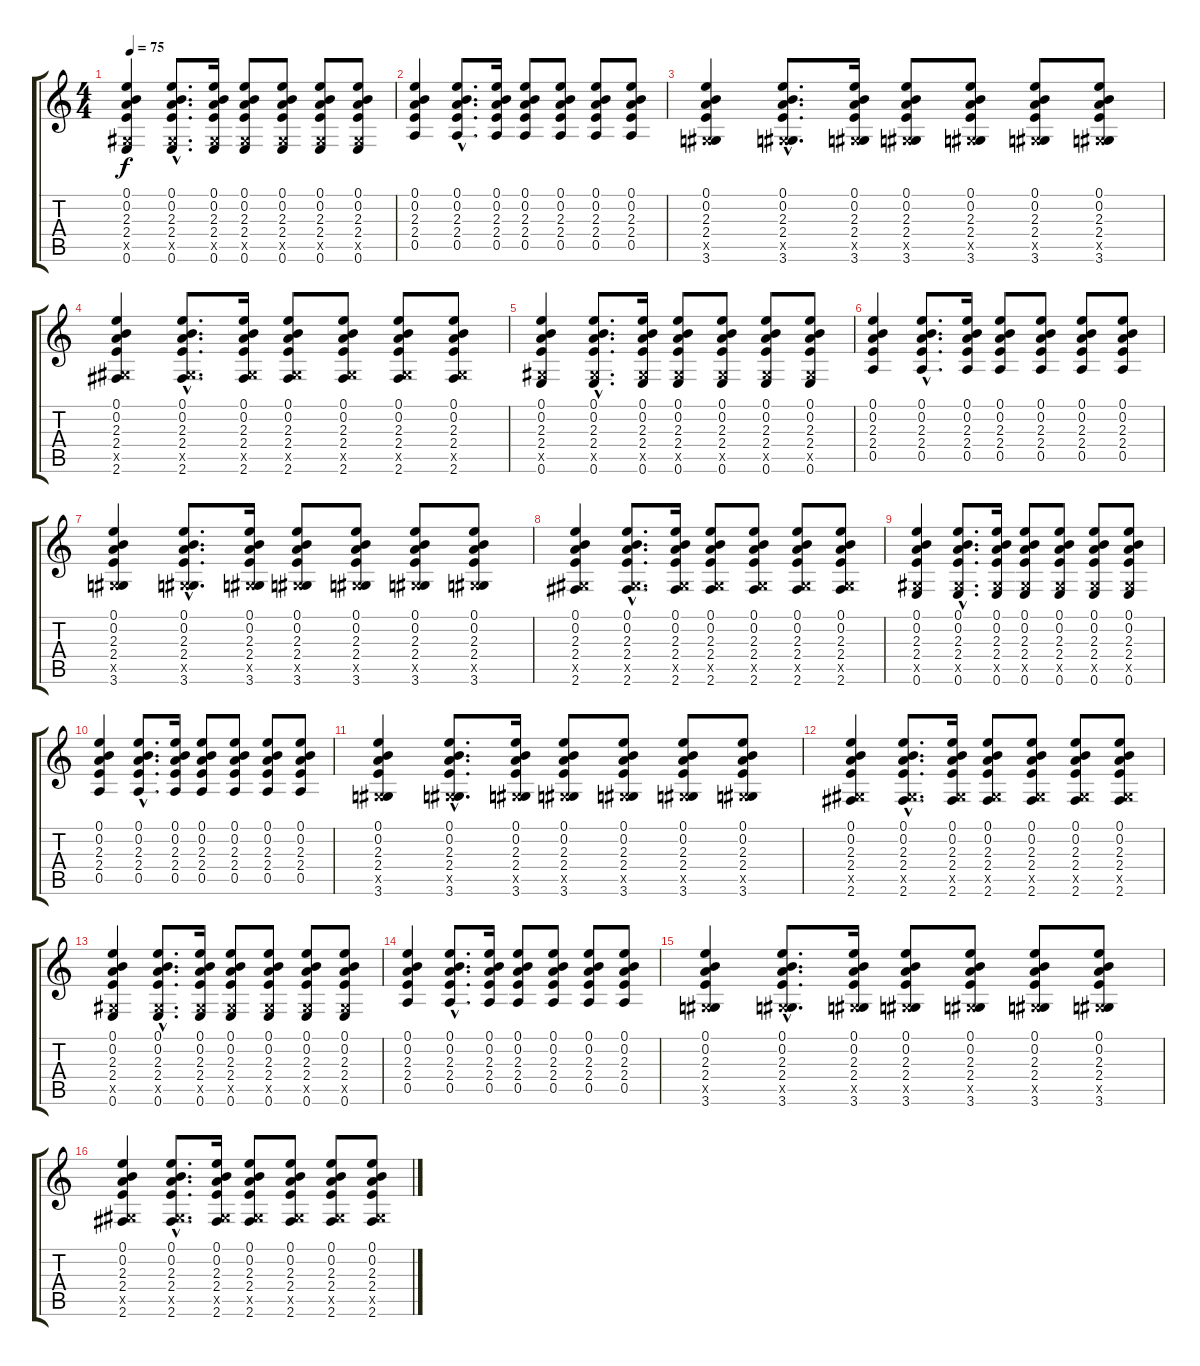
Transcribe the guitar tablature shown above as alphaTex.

\track "" {instrument acousticguitarsteel}
\staff {score tabs}
\tuning (E4 B3 G3 D3 A2 E2) {hide}
\ts (4 4)
\tempo 75
\clef g2
\ks c
(0.1 0.2 2.3 2.4 -1.5{x} 0.6).4{dy f} (0.1{hac} 0.2{hac} 2.3{hac} 2.4{hac} -1.5{hac x} 0.6{hac}).8{d} (0.1 0.2 2.3 2.4 -1.5{x} 0.6).16 (0.1 0.2 2.3 2.4 -1.5{x} 0.6).8 (0.1 0.2 2.3 2.4 -1.5{x} 0.6).8 (0.1 0.2 2.3 2.4 -1.5{x} 0.6).8 (0.1 0.2 2.3 2.4 -1.5{x} 0.6).8 |
(0.1 0.2 2.3 2.4 0.5).4 (0.1{hac} 0.2{hac} 2.3{hac} 2.4{hac} 0.5{hac}).8{d} (0.1 0.2 2.3 2.4 0.5).16 (0.1 0.2 2.3 2.4 0.5).8 (0.1 0.2 2.3 2.4 0.5).8 (0.1 0.2 2.3 2.4 0.5).8 (0.1 0.2 2.3 2.4 0.5).8 |
(0.1 0.2 2.3 2.4 -1.5{x} 3.6).4 (0.1{hac} 0.2{hac} 2.3{hac} 2.4{hac} -1.5{hac x} 3.6{hac}).8{d} (0.1 0.2 2.3 2.4 -1.5{x} 3.6).16 (0.1 0.2 2.3 2.4 -1.5{x} 3.6).8 (0.1 0.2 2.3 2.4 -1.5{x} 3.6).8 (0.1 0.2 2.3 2.4 -1.5{x} 3.6).8 (0.1 0.2 2.3 2.4 -1.5{x} 3.6).8 |
(0.1 0.2 2.3 2.4 -1.5{x} 2.6).4 (0.1{hac} 0.2{hac} 2.3{hac} 2.4{hac} -1.5{hac x} 2.6{hac}).8{d} (0.1 0.2 2.3 2.4 -1.5{x} 2.6).16 (0.1 0.2 2.3 2.4 -1.5{x} 2.6).8 (0.1 0.2 2.3 2.4 -1.5{x} 2.6).8 (0.1 0.2 2.3 2.4 -1.5{x} 2.6).8 (0.1 0.2 2.3 2.4 -1.5{x} 2.6).8 |
(0.1 0.2 2.3 2.4 -1.5{x} 0.6).4 (0.1{hac} 0.2{hac} 2.3{hac} 2.4{hac} -1.5{hac x} 0.6{hac}).8{d} (0.1 0.2 2.3 2.4 -1.5{x} 0.6).16 (0.1 0.2 2.3 2.4 -1.5{x} 0.6).8 (0.1 0.2 2.3 2.4 -1.5{x} 0.6).8 (0.1 0.2 2.3 2.4 -1.5{x} 0.6).8 (0.1 0.2 2.3 2.4 -1.5{x} 0.6).8 |
(0.1 0.2 2.3 2.4 0.5).4 (0.1{hac} 0.2{hac} 2.3{hac} 2.4{hac} 0.5{hac}).8{d} (0.1 0.2 2.3 2.4 0.5).16 (0.1 0.2 2.3 2.4 0.5).8 (0.1 0.2 2.3 2.4 0.5).8 (0.1 0.2 2.3 2.4 0.5).8 (0.1 0.2 2.3 2.4 0.5).8 |
(0.1 0.2 2.3 2.4 -1.5{x} 3.6).4 (0.1{hac} 0.2{hac} 2.3{hac} 2.4{hac} -1.5{hac x} 3.6{hac}).8{d} (0.1 0.2 2.3 2.4 -1.5{x} 3.6).16 (0.1 0.2 2.3 2.4 -1.5{x} 3.6).8 (0.1 0.2 2.3 2.4 -1.5{x} 3.6).8 (0.1 0.2 2.3 2.4 -1.5{x} 3.6).8 (0.1 0.2 2.3 2.4 -1.5{x} 3.6).8 |
(0.1 0.2 2.3 2.4 -1.5{x} 2.6).4 (0.1{hac} 0.2{hac} 2.3{hac} 2.4{hac} -1.5{hac x} 2.6{hac}).8{d} (0.1 0.2 2.3 2.4 -1.5{x} 2.6).16 (0.1 0.2 2.3 2.4 -1.5{x} 2.6).8 (0.1 0.2 2.3 2.4 -1.5{x} 2.6).8 (0.1 0.2 2.3 2.4 -1.5{x} 2.6).8 (0.1 0.2 2.3 2.4 -1.5{x} 2.6).8 |
(0.1 0.2 2.3 2.4 -1.5{x} 0.6).4 (0.1{hac} 0.2{hac} 2.3{hac} 2.4{hac} -1.5{hac x} 0.6{hac}).8{d} (0.1 0.2 2.3 2.4 -1.5{x} 0.6).16 (0.1 0.2 2.3 2.4 -1.5{x} 0.6).8 (0.1 0.2 2.3 2.4 -1.5{x} 0.6).8 (0.1 0.2 2.3 2.4 -1.5{x} 0.6).8 (0.1 0.2 2.3 2.4 -1.5{x} 0.6).8 |
(0.1 0.2 2.3 2.4 0.5).4 (0.1{hac} 0.2{hac} 2.3{hac} 2.4{hac} 0.5{hac}).8{d} (0.1 0.2 2.3 2.4 0.5).16 (0.1 0.2 2.3 2.4 0.5).8 (0.1 0.2 2.3 2.4 0.5).8 (0.1 0.2 2.3 2.4 0.5).8 (0.1 0.2 2.3 2.4 0.5).8 |
(0.1 0.2 2.3 2.4 -1.5{x} 3.6).4 (0.1{hac} 0.2{hac} 2.3{hac} 2.4{hac} -1.5{hac x} 3.6{hac}).8{d} (0.1 0.2 2.3 2.4 -1.5{x} 3.6).16 (0.1 0.2 2.3 2.4 -1.5{x} 3.6).8 (0.1 0.2 2.3 2.4 -1.5{x} 3.6).8 (0.1 0.2 2.3 2.4 -1.5{x} 3.6).8 (0.1 0.2 2.3 2.4 -1.5{x} 3.6).8 |
(0.1 0.2 2.3 2.4 -1.5{x} 2.6).4 (0.1{hac} 0.2{hac} 2.3{hac} 2.4{hac} -1.5{hac x} 2.6{hac}).8{d} (0.1 0.2 2.3 2.4 -1.5{x} 2.6).16 (0.1 0.2 2.3 2.4 -1.5{x} 2.6).8 (0.1 0.2 2.3 2.4 -1.5{x} 2.6).8 (0.1 0.2 2.3 2.4 -1.5{x} 2.6).8 (0.1 0.2 2.3 2.4 -1.5{x} 2.6).8 |
(0.1 0.2 2.3 2.4 -1.5{x} 0.6).4 (0.1{hac} 0.2{hac} 2.3{hac} 2.4{hac} -1.5{hac x} 0.6{hac}).8{d} (0.1 0.2 2.3 2.4 -1.5{x} 0.6).16 (0.1 0.2 2.3 2.4 -1.5{x} 0.6).8 (0.1 0.2 2.3 2.4 -1.5{x} 0.6).8 (0.1 0.2 2.3 2.4 -1.5{x} 0.6).8 (0.1 0.2 2.3 2.4 -1.5{x} 0.6).8 |
(0.1 0.2 2.3 2.4 0.5).4 (0.1{hac} 0.2{hac} 2.3{hac} 2.4{hac} 0.5{hac}).8{d} (0.1 0.2 2.3 2.4 0.5).16 (0.1 0.2 2.3 2.4 0.5).8 (0.1 0.2 2.3 2.4 0.5).8 (0.1 0.2 2.3 2.4 0.5).8 (0.1 0.2 2.3 2.4 0.5).8 |
(0.1 0.2 2.3 2.4 -1.5{x} 3.6).4 (0.1{hac} 0.2{hac} 2.3{hac} 2.4{hac} -1.5{hac x} 3.6{hac}).8{d} (0.1 0.2 2.3 2.4 -1.5{x} 3.6).16 (0.1 0.2 2.3 2.4 -1.5{x} 3.6).8 (0.1 0.2 2.3 2.4 -1.5{x} 3.6).8 (0.1 0.2 2.3 2.4 -1.5{x} 3.6).8 (0.1 0.2 2.3 2.4 -1.5{x} 3.6).8 |
(0.1 0.2 2.3 2.4 -1.5{x} 2.6).4 (0.1{hac} 0.2{hac} 2.3{hac} 2.4{hac} -1.5{hac x} 2.6{hac}).8{d} (0.1 0.2 2.3 2.4 -1.5{x} 2.6).16 (0.1 0.2 2.3 2.4 -1.5{x} 2.6).8 (0.1 0.2 2.3 2.4 -1.5{x} 2.6).8 (0.1 0.2 2.3 2.4 -1.5{x} 2.6).8 (0.1 0.2 2.3 2.4 -1.5{x} 2.6).8
